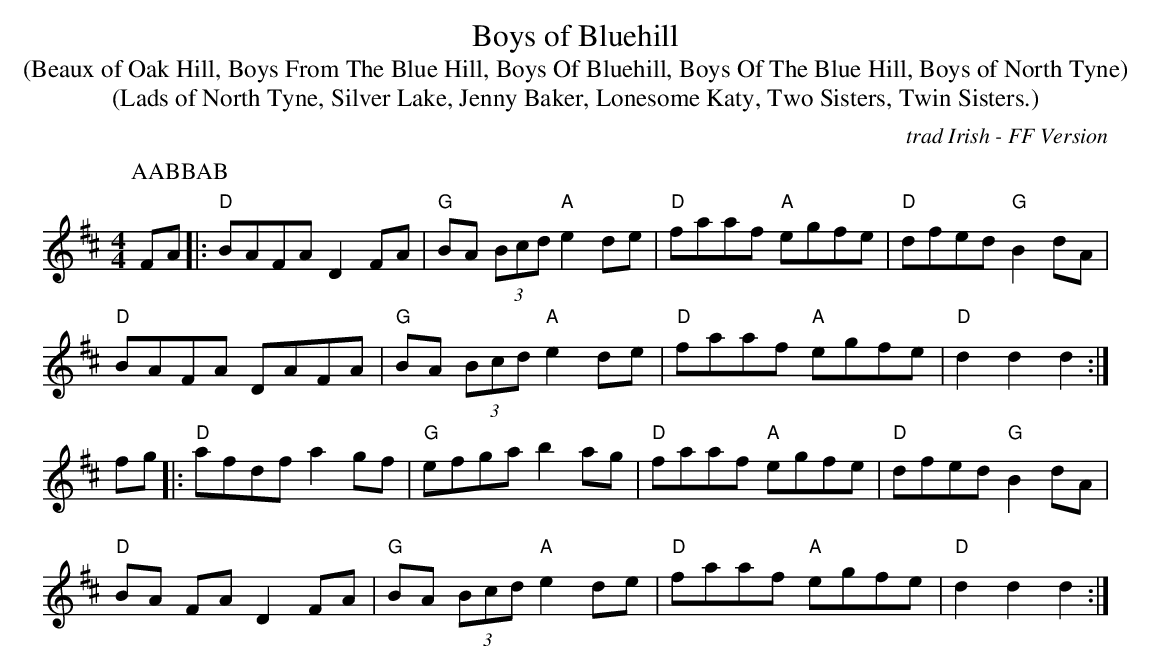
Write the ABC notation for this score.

X:1
T: Boys of Bluehill
T: (Beaux of Oak Hill, Boys From The Blue Hill, Boys Of Bluehill, Boys Of The Blue Hill, Boys of North Tyne)
T: (Lads of North Tyne, Silver Lake, Jenny Baker, Lonesome Katy, Two Sisters, Twin Sisters.)
O: trad Irish - FF Version
M: 4/4
L: 1/8
K:D
P:AABBAB
FA |: "D" BAFA    D2    FA | "G" BA (3Bcd "A" e2 de | "D" faaf "A" egfe | "D" dfed "G" B2 dA |
"D" BAFA DAFA | "G" BA (3Bcd "A" e2 de | "D" faaf "A" egfe | "D" d2 d2 d2 :|
fg |: "D" afdf    a2    gf | "G" efga      b2      ag | "D" faaf "A" egfe | "D" dfed "G" B2 dA |
"D" BA FA D2 FA | "G" BA (3Bcd "A" e2 de | "D" faaf "A" egfe | "D" d2 d2  d2 :|
